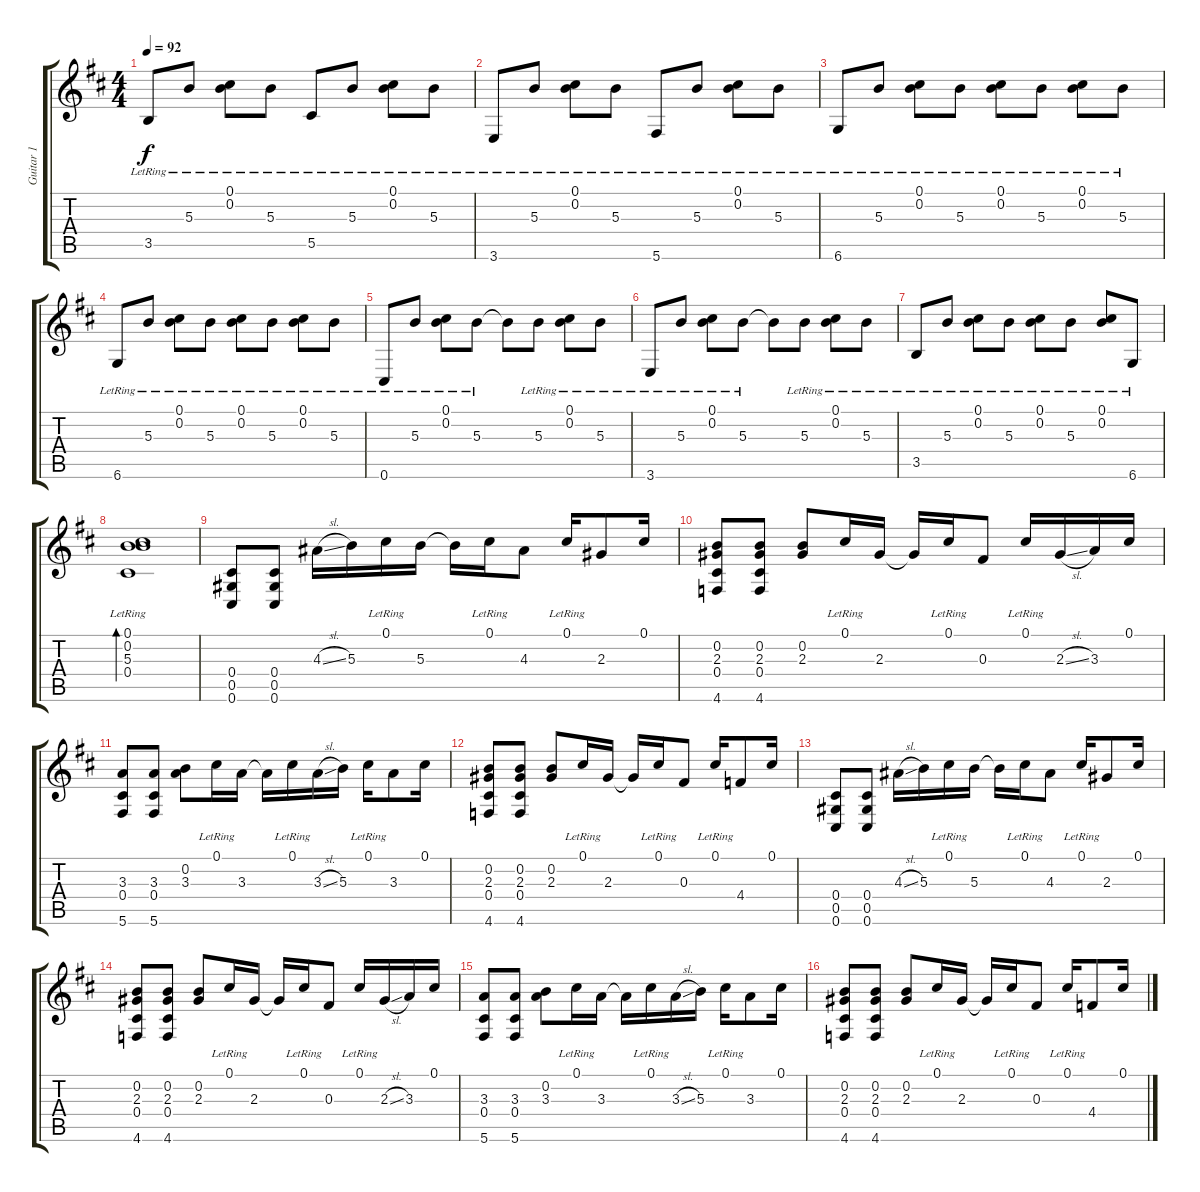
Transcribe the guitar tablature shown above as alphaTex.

\track ("Guitar 1" "Guitar 1") {instrument acousticguitarnylon}
\staff {score tabs}
\tuning (Db4 B3 Gb3 Db3 Ab2 Db2) {hide}
\ts (4 4)
\tempo 92
\clef g2
\ks d
3.5{lr}.8{dy f instrument acousticguitarnylon} 5.3{lr}.8 (0.1{lr} 0.2{lr}).8 5.3{lr}.8 5.5{lr}.8 5.3{lr}.8 (0.1{lr} 0.2{lr}).8 5.3{lr}.8 |
3.6{lr}.8 5.3{lr}.8 (0.1{lr} 0.2{lr}).8 5.3{lr}.8 5.6{lr}.8 5.3{lr}.8 (0.1{lr} 0.2{lr}).8 5.3{lr}.8 |
6.6{lr}.8 5.3{lr}.8 (0.1{lr} 0.2{lr}).8 5.3{lr}.8 (0.1{lr} 0.2{lr}).8 5.3{lr}.8 (0.1{lr} 0.2{lr}).8 5.3{lr}.8 |
6.6{lr}.8 5.3{lr}.8 (0.1{lr} 0.2{lr}).8 5.3{lr}.8 (0.1{lr} 0.2{lr}).8 5.3{lr}.8 (0.1{lr} 0.2{lr}).8 5.3{lr}.8 |
0.6{lr}.8 5.3{lr}.8 (0.1{lr} 0.2{lr}).8 5.3{lr}.8 5.3{t}.8 5.3{lr}.8 (0.1{lr} 0.2{lr}).8 5.3{lr}.8 |
3.6{lr}.8 5.3{lr}.8 (0.1{lr} 0.2{lr}).8 5.3{lr}.8 5.3{t}.8 5.3{lr}.8 (0.1{lr} 0.2{lr}).8 5.3{lr}.8 |
3.5{lr}.8 5.3{lr}.8 (0.1{lr} 0.2{lr}).8 5.3{lr}.8 (0.1{lr} 0.2{lr}).8 5.3{lr}.8 (0.1{lr} 0.2{lr}).8 6.6{lr}.8 |
(0.1{lr} 0.2{lr} 5.3{lr} 0.4{lr}).1{bd 120} |
(0.4 0.5 0.6).8 (0.4 0.5 0.6).8 4.3{sl}.16 5.3.16 0.1{lr}.16 5.3.16 5.3{t}.16 0.1{lr}.16 4.3.8 0.1{lr}.16 2.3.8 0.1.16 |
(0.2 2.3 0.4 4.6).8 (0.2 2.3 0.4 4.6).8 (0.2 2.3).8 0.1{lr}.16 2.3.16 2.3{t}.16 0.1{lr}.16 0.3.8 0.1{lr}.16 2.3{sl}.16 3.3.16 0.1.16 |
(3.3 0.4 5.6).8 (3.3 0.4 5.6).8 (0.2 3.3).8 0.1{lr}.16 3.3.16 3.3{t}.16 0.1{lr}.16 3.3{sl}.16 5.3.16 0.1{lr}.16 3.3.8 0.1.16 |
(0.2 2.3 0.4 4.6).8 (0.2 2.3 0.4 4.6).8 (0.2 2.3).8 0.1{lr}.16 2.3.16 2.3{t}.16 0.1{lr}.16 0.3.8 0.1{lr}.16 4.4.8 0.1.16 |
(0.4 0.5 0.6).8 (0.4 0.5 0.6).8 4.3{sl}.16 5.3.16 0.1{lr}.16 5.3.16 5.3{t}.16 0.1{lr}.16 4.3.8 0.1{lr}.16 2.3.8 0.1.16 |
(0.2 2.3 0.4 4.6).8 (0.2 2.3 0.4 4.6).8 (0.2 2.3).8 0.1{lr}.16 2.3.16 2.3{t}.16 0.1{lr}.16 0.3.8 0.1{lr}.16 2.3{sl}.16 3.3.16 0.1.16 |
(3.3 0.4 5.6).8 (3.3 0.4 5.6).8 (0.2 3.3).8 0.1{lr}.16 3.3.16 3.3{t}.16 0.1{lr}.16 3.3{sl}.16 5.3.16 0.1{lr}.16 3.3.8 0.1.16 |
(0.2 2.3 0.4 4.6).8 (0.2 2.3 0.4 4.6).8 (0.2 2.3).8 0.1{lr}.16 2.3.16 2.3{t}.16 0.1{lr}.16 0.3.8 0.1{lr}.16 4.4.8 0.1.16
